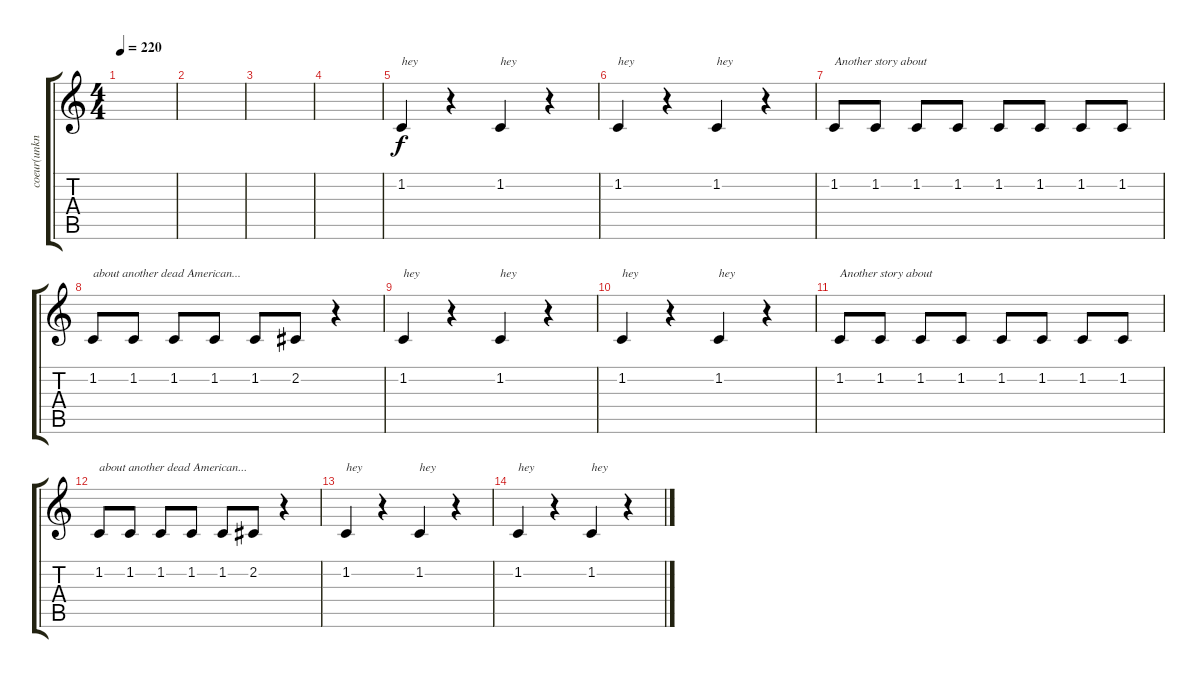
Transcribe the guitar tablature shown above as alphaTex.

\track ("coeur(unknow bastards)" "coeur(unkn") {instrument trombone}
\staff {score tabs}
\tuning (E4 B3 G3 D3 A2 E2) {hide}
\ts (4 4)
\tempo 220
\clef g2
\ks c
|
|
|
|
1.2.4{txt "hey"} r.4 1.2.4{txt "hey"} r.4 |
1.2.4{txt "hey"} r.4 1.2.4{txt "hey"} r.4 |
1.2.8{txt "Another story about "} 1.2.8 1.2.8 1.2.8 1.2.8 1.2.8 1.2.8 1.2.8 |
1.2.8{txt "about another dead American... "} 1.2.8 1.2.8 1.2.8 1.2.8 2.2.8 r.4 |
1.2.4{txt "hey"} r.4 1.2.4{txt "hey"} r.4 |
1.2.4{txt "hey"} r.4 1.2.4{txt "hey"} r.4 |
1.2.8{txt "Another story about "} 1.2.8 1.2.8 1.2.8 1.2.8 1.2.8 1.2.8 1.2.8 |
1.2.8{txt "about another dead American... "} 1.2.8 1.2.8 1.2.8 1.2.8 2.2.8 r.4 |
1.2.4{txt "hey"} r.4 1.2.4{txt "hey"} r.4 |
1.2.4{txt "hey"} r.4 1.2.4{txt "hey"} r.4
